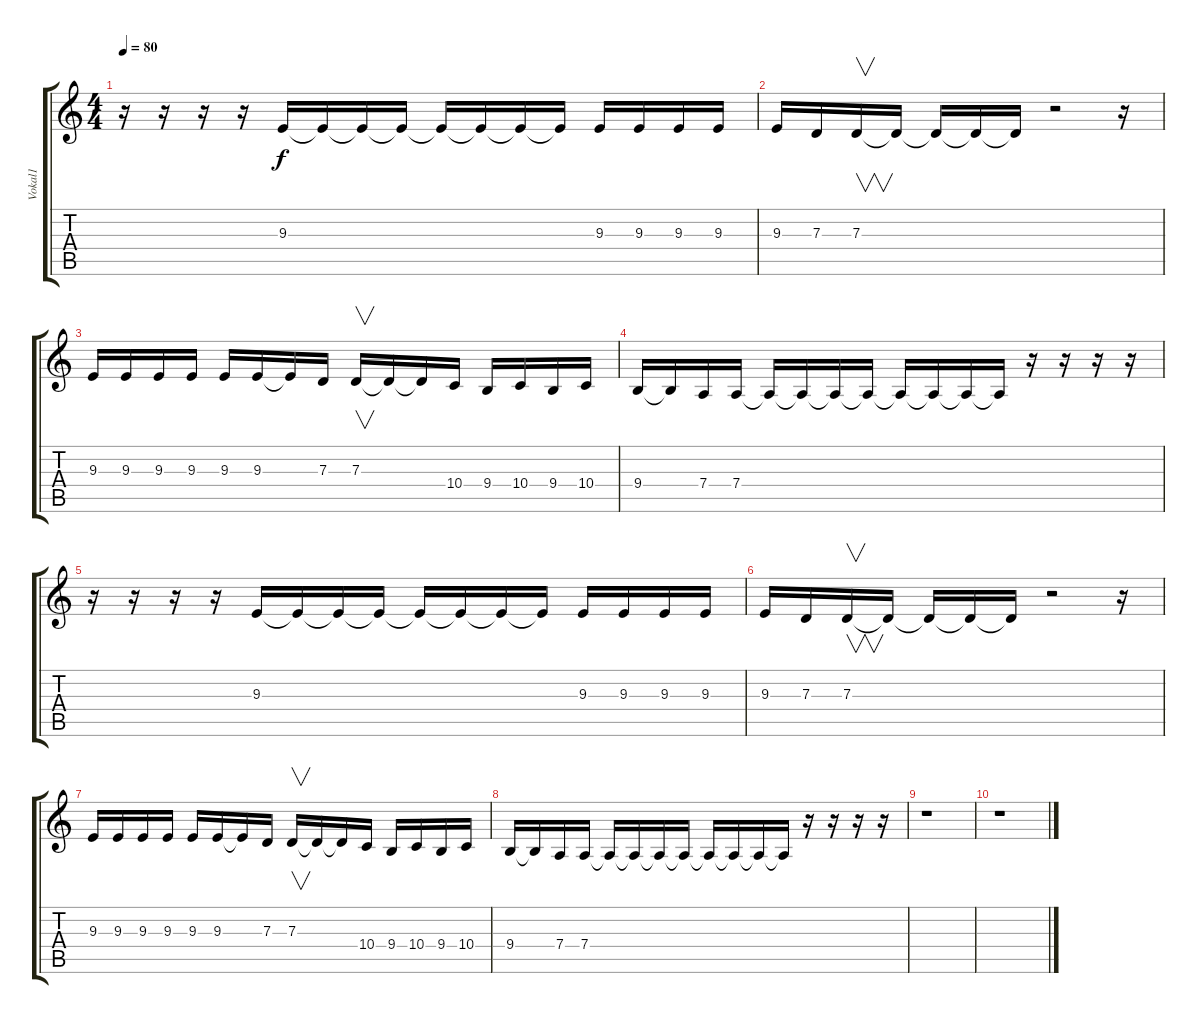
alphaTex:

\track ("Vokal1" "Vokal1") {instrument bassoon}
\staff {score tabs}
\tuning (E4 B3 G3 D3 A2 E2) {hide}
\ts (4 4)
\tempo 80
\clef g2
\ks c
r.16{dy f} r.16 r.16 r.16 9.3.16 9.3{t}.16 9.3{t}.16 9.3{t}.16 9.3{t}.16 9.3{t}.16 9.3{t}.16 9.3{t}.16 9.3.16 9.3.16 9.3.16 9.3.16 |
9.3.16 7.3.16 7.3.16{v} 7.3{t}.16 7.3{t}.16 7.3{t}.16 7.3{t}.16 r.2 r.16 |
9.3.16 9.3.16 9.3.16 9.3.16 9.3.16 9.3.16 9.3{t}.16 7.3.16 7.3.16{v} 7.3{t}.16 7.3{t}.16 10.4.16 9.4.16 10.4.16 9.4.16 10.4.16 |
9.4.16 9.4{t}.16 7.4.16 7.4.16 7.4{t}.16 7.4{t}.16 7.4{t}.16 7.4{t}.16 7.4{t}.16 7.4{t}.16 7.4{t}.16 7.4{t}.16 r.16 r.16 r.16 r.16 |
r.16 r.16 r.16 r.16 9.3.16 9.3{t}.16 9.3{t}.16 9.3{t}.16 9.3{t}.16 9.3{t}.16 9.3{t}.16 9.3{t}.16 9.3.16 9.3.16 9.3.16 9.3.16 |
9.3.16 7.3.16 7.3.16{v} 7.3{t}.16 7.3{t}.16 7.3{t}.16 7.3{t}.16 r.2 r.16 |
9.3.16 9.3.16 9.3.16 9.3.16 9.3.16 9.3.16 9.3{t}.16 7.3.16 7.3.16{v} 7.3{t}.16 7.3{t}.16 10.4.16 9.4.16 10.4.16 9.4.16 10.4.16 |
9.4.16 9.4{t}.16 7.4.16 7.4.16 7.4{t}.16 7.4{t}.16 7.4{t}.16 7.4{t}.16 7.4{t}.16 7.4{t}.16 7.4{t}.16 7.4{t}.16 r.16 r.16 r.16 r.16 |
r.1 |
r.1
